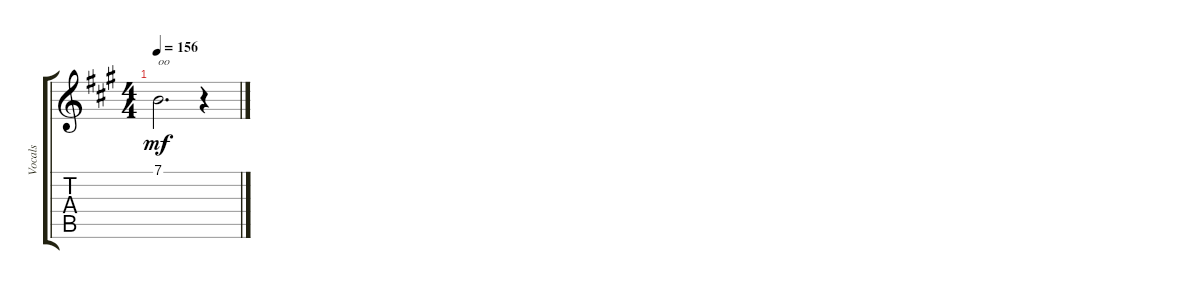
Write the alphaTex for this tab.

\track ("Vocals" "Vocals") {instrument altosax}
\staff {score tabs}
\tuning (E4 B3 G3 D3 A2 E2) {hide}
\ts (4 4)
\tempo 156
\clef g2
\ks a
7.1.2{d txt "oo" dy mf} r.4
